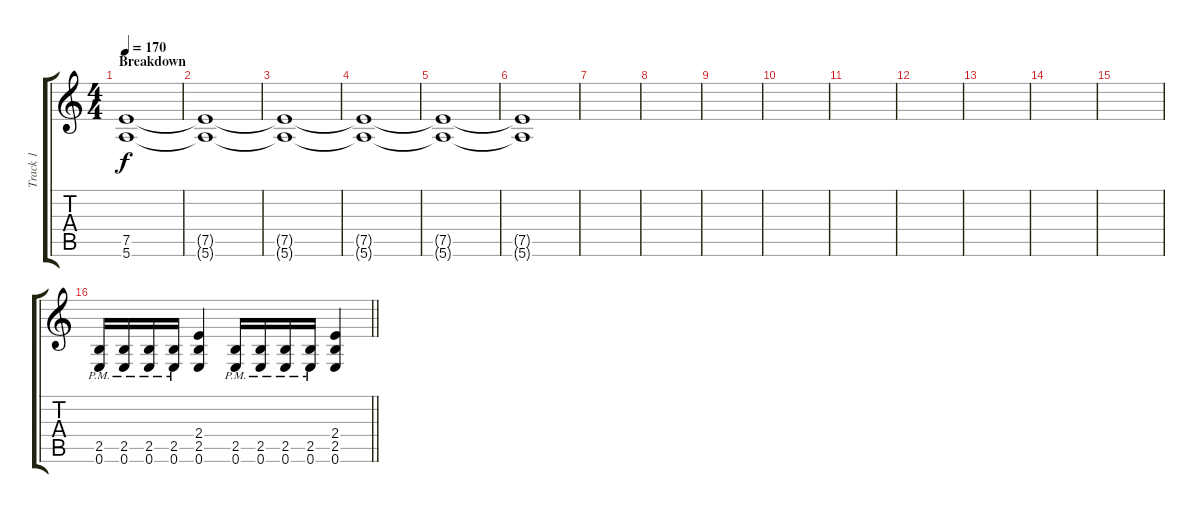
\track ("Track 1" "Track 1") {instrument distortionguitar}
\staff {score tabs}
\tuning (E4 B3 G3 D3 A2 E2) {hide}
\ts (4 4)
\section ("" "Breakdown")
\tempo 170
\clef g2
\ks c
(7.5 5.6).1{dy f} |
(7.5{t} 5.6{t}).1 |
(7.5{t} 5.6{t}).1 |
(7.5{t} 5.6{t}).1{volume 0} |
(7.5{t} 5.6{t}).1 |
(7.5{t} 5.6{t}).1 |
|
|
|
|
|
|
|
|
|
\barLineRight lightlight
(2.5{pm} 0.6{pm}).16 (2.5{pm} 0.6{pm}).16 (2.5{pm} 0.6{pm}).16 (2.5{pm} 0.6{pm}).16 (2.4 2.5 0.6).4 (2.5{pm} 0.6{pm}).16 (2.5{pm} 0.6{pm}).16 (2.5{pm} 0.6{pm}).16 (2.5{pm} 0.6{pm}).16 (2.4 2.5 0.6).4
